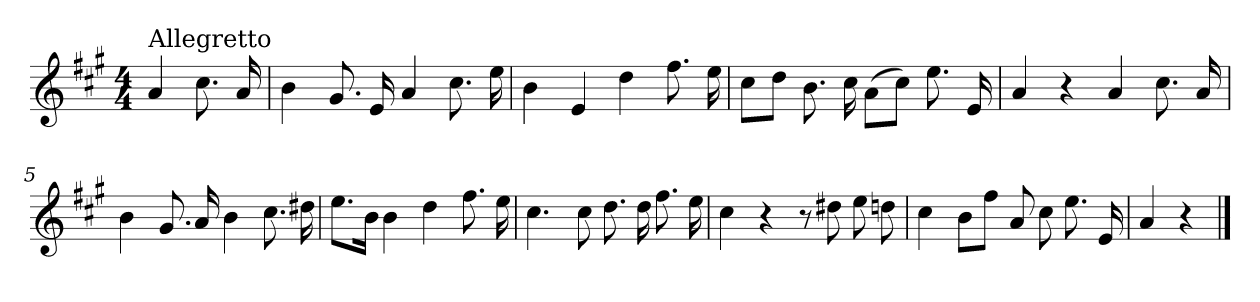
**kern
*part1
*staff1
*clefG2
*k[f#c#g#]
*A:
*M4/4
=
!LO:TX:a:t=Allegretto
4a/
8.cc#\
16a/
=1
4b\
8.g#/
16e/
4a/
8.cc#\
16ee\
=2
4b\
4e/
4dd\
8.ff#\
16ee\
=3
8cc#\L
8dd\J
8.b\
16cc#\
(>8a\L
8cc#\J)
8.ee\
16e/
=4
4a/
4r
4a/
8.cc#\
16a/
!!LO:LB:g=z
=5
4b\
8.g#/
16a/
4b\
8.cc#\
16dd#X\
=6
8.ee\L
16b\Jk
4b\
4dd\
8.ff#\
16ee\
=7
4.cc#\
8cc#\
8.dd\
16dd\
8.ff#\
16ee\
=8
4cc#\
4r
8r
8dd#X\
8ee\
8ddn\
=9
4cc#\
8b\L
8ff#\J
8a/
8cc#\
8.ee\
16e/
!!LO:LB:g=z
=10
4a/
4r
==
*-
